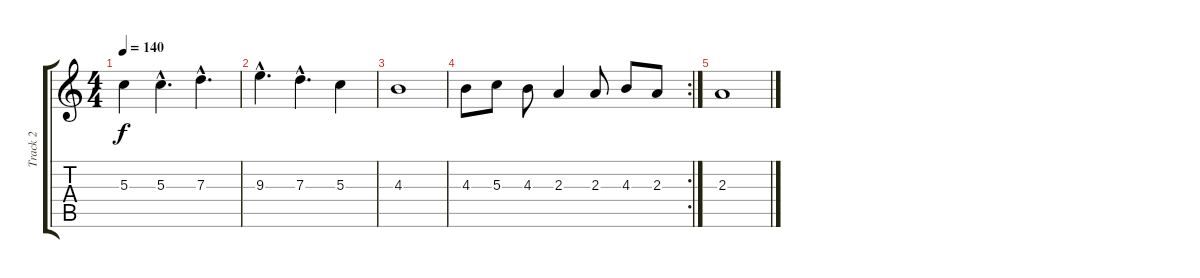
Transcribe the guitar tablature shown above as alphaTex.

\track ("Track 2" "Track 2") {instrument acousticguitarnylon}
\staff {score tabs}
\tuning (E4 B3 G3 D3 A2 E2) {hide}
\ts (4 4)
\tempo 140
\clef g2
\ks c
5.3.4{dy f} 5.3{hac}.4{d} 7.3{hac}.4{d} |
9.3{hac}.4{d} 7.3{hac}.4{d} 5.3.4 |
4.3.1 |
\rc 2
4.3.8 5.3.8 4.3.8 2.3.4 2.3.8 4.3.8 2.3.8 |
2.3.1
